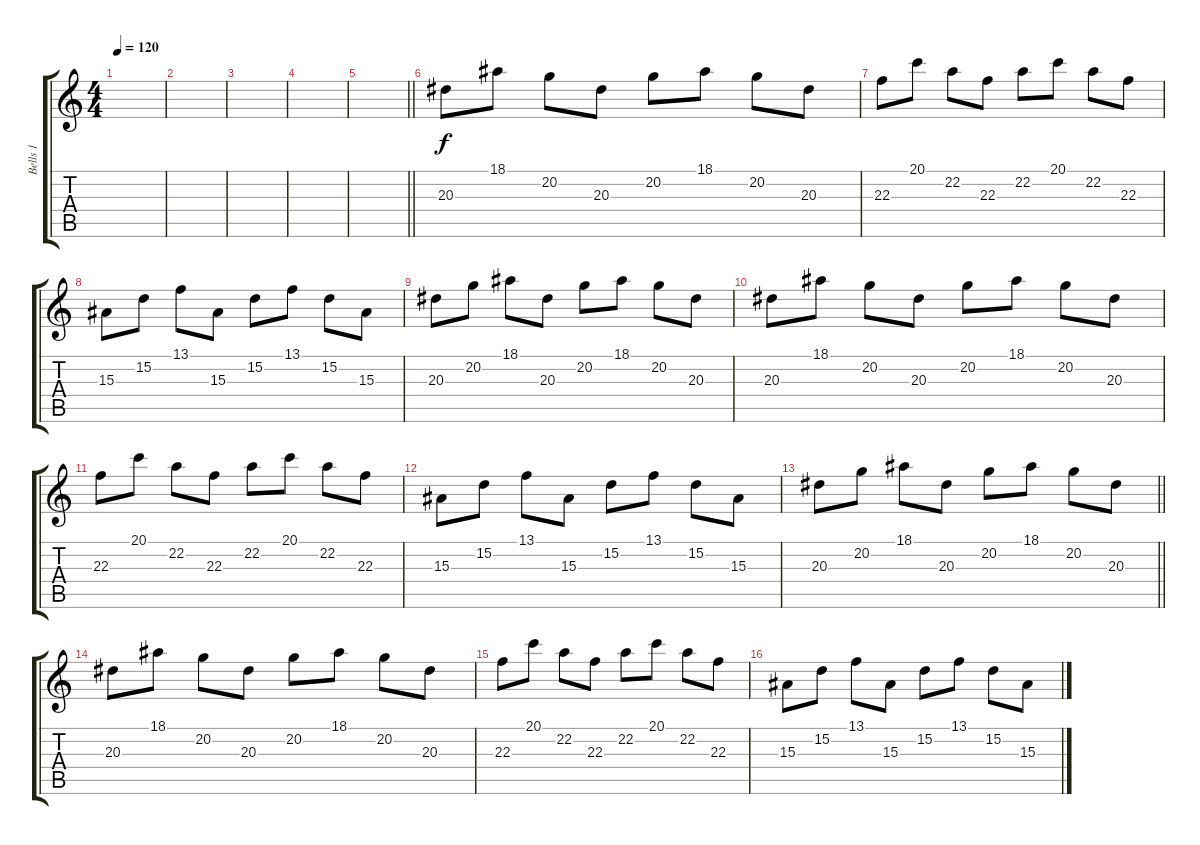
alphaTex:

\track ("Bells 1" "Bells 1") {instrument musicbox}
\staff {score tabs}
\tuning (E4 B3 G3 D3 A2 E2) {hide}
\ts (4 4)
\tempo 120
\clef g2
\ks c
|
|
|
|
\barLineRight lightlight
|
20.3.8 18.1.8 20.2.8 20.3.8 20.2.8 18.1.8 20.2.8 20.3.8 |
22.3.8 20.1.8 22.2.8 22.3.8 22.2.8 20.1.8 22.2.8 22.3.8 |
15.3.8 15.2.8 13.1.8 15.3.8 15.2.8 13.1.8 15.2.8 15.3.8 |
20.3.8 20.2.8 18.1.8 20.3.8 20.2.8 18.1.8 20.2.8 20.3.8 |
20.3.8 18.1.8 20.2.8 20.3.8 20.2.8 18.1.8 20.2.8 20.3.8 |
22.3.8 20.1.8 22.2.8 22.3.8 22.2.8 20.1.8 22.2.8 22.3.8 |
15.3.8 15.2.8 13.1.8 15.3.8 15.2.8 13.1.8 15.2.8 15.3.8 |
\barLineRight lightlight
20.3.8 20.2.8 18.1.8 20.3.8 20.2.8 18.1.8 20.2.8 20.3.8 |
20.3.8 18.1.8 20.2.8 20.3.8 20.2.8 18.1.8 20.2.8 20.3.8 |
22.3.8 20.1.8 22.2.8 22.3.8 22.2.8 20.1.8 22.2.8 22.3.8 |
15.3.8 15.2.8 13.1.8 15.3.8 15.2.8 13.1.8 15.2.8 15.3.8
